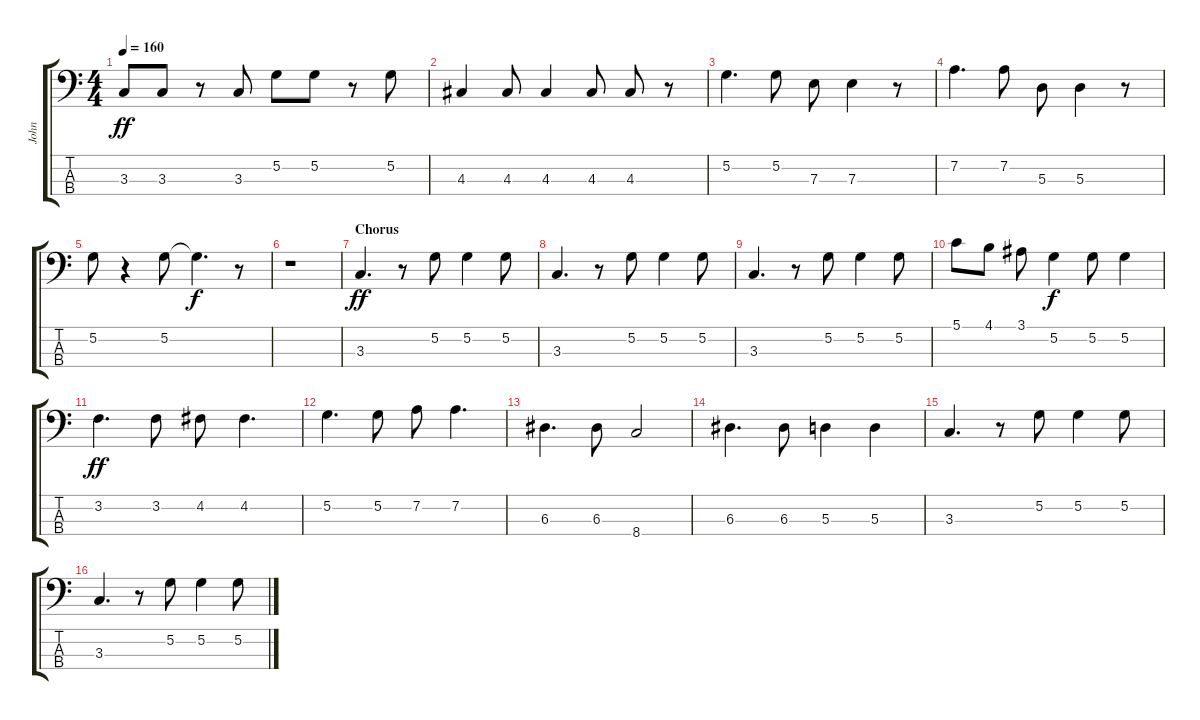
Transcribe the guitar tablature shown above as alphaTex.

\track ("John" "John") {instrument acousticbass}
\staff {score tabs}
\tuning (G2 D2 A1 E1) {hide}
\ts (4 4)
\tempo 160
\clef f4
\ks c
3.3.8{dy ff} 3.3.8 r.8 3.3.8 5.2.8 5.2.8 r.8 5.2.8 |
4.3.4 4.3.8 4.3.4 4.3.8 4.3.8 r.8 |
5.2.4{d} 5.2.8 7.3.8 7.3.4 r.8 |
7.2.4{d} 7.2.8 5.3.8 5.3.4 r.8 |
5.2.8 r.4 5.2.8 5.2{t}.4{d dy f} r.8 |
r.1 |
\section ("" "Chorus")
3.3.4{d dy ff} r.8 5.2.8 5.2.4 5.2.8 |
3.3.4{d} r.8 5.2.8 5.2.4 5.2.8 |
3.3.4{d} r.8 5.2.8 5.2.4 5.2.8 |
5.1.8 4.1.8 3.1.8 5.2.4{dy f} 5.2.8 5.2.4 |
3.2.4{d dy ff} 3.2.8 4.2.8 4.2.4{d} |
5.2.4{d} 5.2.8 7.2.8 7.2.4{d} |
6.3.4{d} 6.3.8 8.4.2 |
6.3.4{d} 6.3.8 5.3.4 5.3.4 |
3.3.4{d} r.8 5.2.8 5.2.4 5.2.8 |
3.3.4{d} r.8 5.2.8 5.2.4 5.2.8
